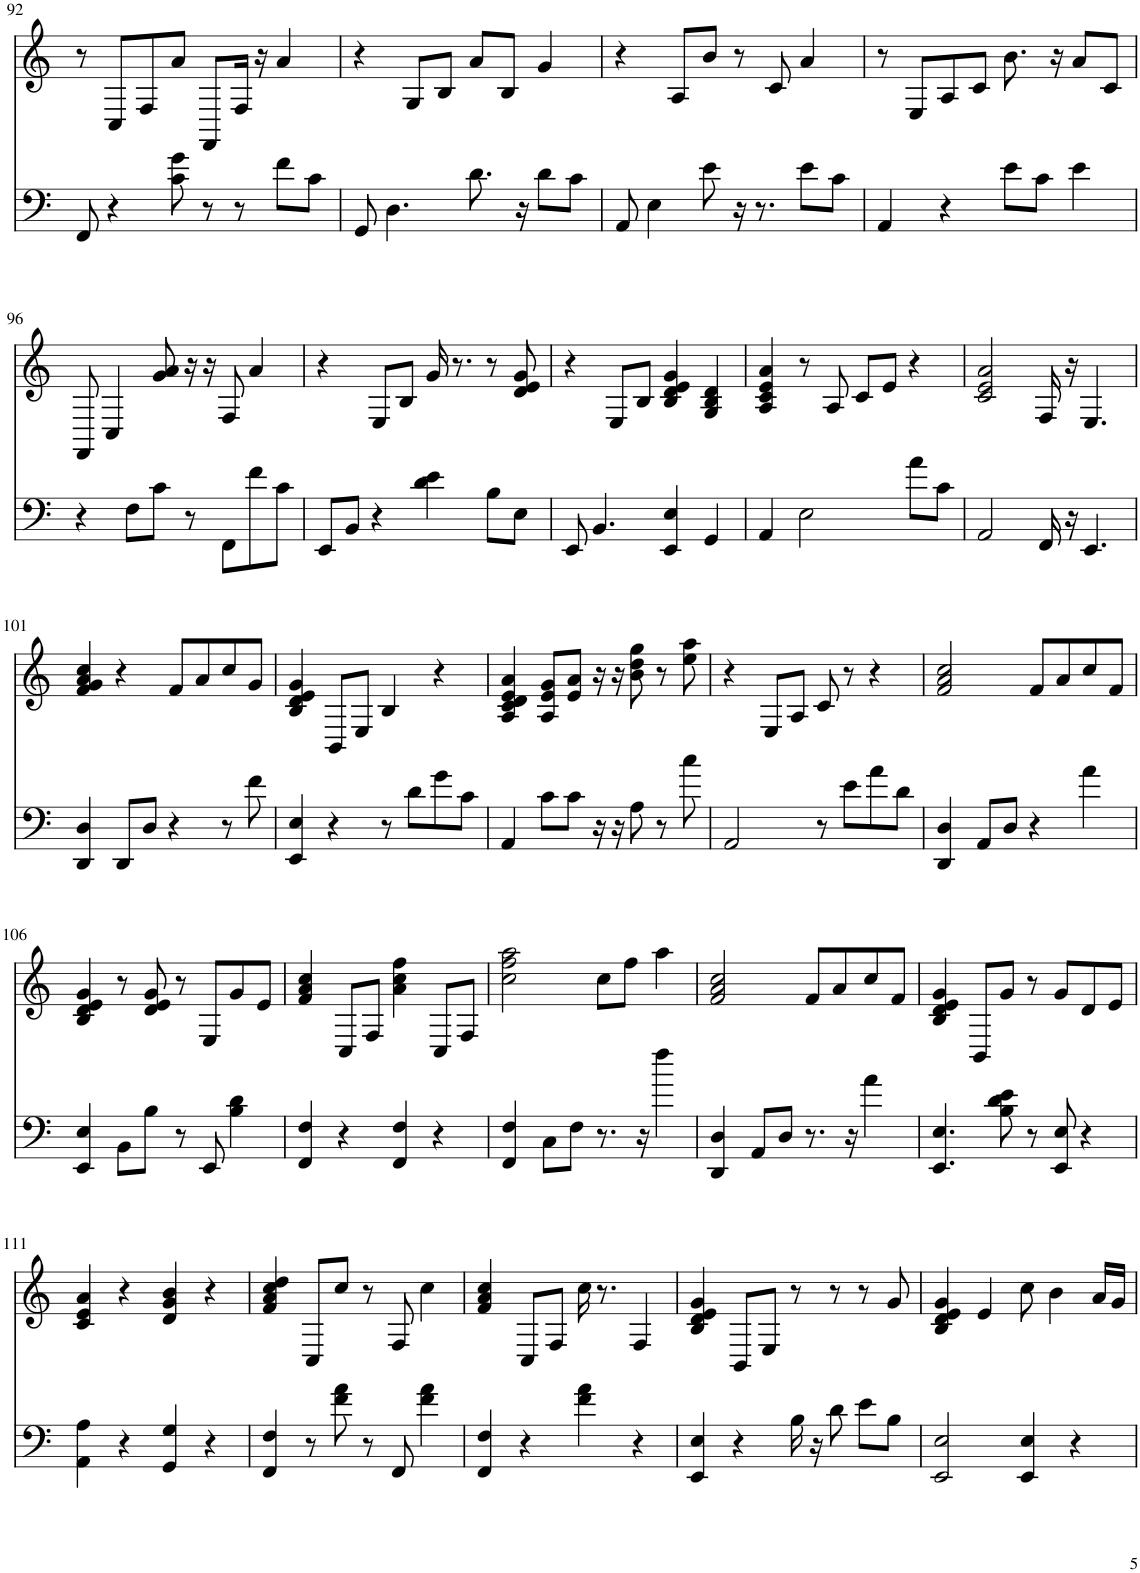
**kern	**kern
*part1	*part1
*staff2	*staff1
*I"Piano	*
*I'Pno.	*
!!LO:PB:g=z
*clefF4	*clefG2
*k[]	*k[]
*M4/4	*M4/4
=92	=92
8FF/	8r
4r	8C/L
.	8F/
8c\ 8g\	8a/J
8r	8FF/L
8r	16F/Jk
.	16r
8f\L	4a/
8c\J	.
=93	=93
8GG/	4r
4.D\	.
.	8G/L
.	8B/J
8.d\	8a/L
.	8B/J
16r	.
8d\L	4g/
8c\J	.
=94	=94
8AA/	4r
4E\	.
.	8A/L
8e\	8b/J
16r	8r
8.r	.
.	8c/
8e\L	4a/
8c\J	.
=95	=95
4AA/	8r
.	8E/L
4r	8A/
.	8c/J
8e\L	8.b\
8c\J	.
.	16r
4e\	8a/L
.	8c/J
!!LO:LB:g=z
=96	=96
4r	8FF/
.	4C/
8F\L	.
8c\J	8g/ 8a/
8r	16r
.	16r
8FF\L	8F/
8f\	4a/
8c\J	.
=97	=97
8EE/L	4r
8BB/J	.
4r	8E/L
.	8B/J
4d\ 4e\	16g/
.	8.r
8B\L	8r
8E\J	8d/ 8e/ 8g/
=98	=98
8EE/	4r
4.BB/	.
.	8E/L
.	8B/J
4EE/ 4E/	4B/ 4d/ 4e/ 4g/
4GG/	4G/ 4B/ 4d/
=99	=99
4AA/	4A/ 4c/ 4e/ 4a/
2E\	8r
.	8A/
.	8c/L
.	8e/J
8a\L	4r
8c\J	.
=100	=100
2AA/	2c/ 2e/ 2a/
16FF/	16F/
16r	16r
4.EE/	4.E/
!!LO:LB:g=z
=101	=101
4DD/ 4D/	4f/ 4g/ 4a/ 4cc/
8DD/L	4r
8D/J	.
4r	8f/L
.	8a/
8r	8cc/
8f\	8g/J
=102	=102
4EE/ 4E/	4B/ 4d/ 4e/ 4g/
4r	8BB/L
.	8E/J
8r	4B/
8d\L	.
8g\	4r
8c\J	.
=103	=103
4AA/	4A/ 4c/ 4d/ 4e/ 4a/
8c\L	8A/ 8e/ 8g/L
8c\J	8e/ 8a/J
16r	16r
16r	16r
8A\	8b\ 8dd\ 8gg\
8r	8r
8cc\	8ee\ 8aa\
=104	=104
2AA/	4r
.	8E/L
.	8A/J
8r	8c/
8e\L	8r
8a\	4r
8d\J	.
=105	=105
4DD/ 4D/	2f/ 2a/ 2cc/
8AA/L	.
8D/J	.
4r	8f/L
.	8a/
4a\	8cc/
.	8f/J
!!LO:LB:g=z
=106	=106
4EE/ 4E/	4B/ 4d/ 4e/ 4g/
8BB\L	8r
8B\J	8d/ 8e/ 8g/
8r	8r
8EE/	8E/L
4B\ 4d\	8g/
.	8e/J
=107	=107
4FF/ 4F/	4f/ 4a/ 4cc/
4r	8C/L
.	8F/J
4FF/ 4F/	4a\ 4cc\ 4ff\
4r	8C/L
.	8F/J
=108	=108
4FF/ 4F/	2cc\ 2ff\ 2aa\
8C\L	.
8F\J	.
8.r	8cc\L
.	8ff\J
16r	.
4ff\	4aa\
=109	=109
4DD/ 4D/	2f/ 2a/ 2cc/
8AA/L	.
8D/J	.
8.r	8f/L
.	8a/
16r	.
4a\	8cc/
.	8f/J
=110	=110
4.EE/ 4.E/	4B/ 4d/ 4e/ 4g/
.	8BB/L
8B\ 8d\ 8e\	8g/J
8r	8r
8EE/ 8E/	8g/L
4r	8d/
.	8e/J
!!LO:LB:g=z
=111	=111
4AA\ 4A\	4c/ 4e/ 4a/
4r	4r
4GG/ 4G/	4d/ 4g/ 4b/
4r	4r
=112	=112
4FF/ 4F/	4f/ 4a/ 4cc/ 4dd/
8r	8C/L
8f\ 8a\	8cc/J
8r	8r
8FF/	8F/
4f\ 4a\	4cc\
=113	=113
4FF/ 4F/	4f/ 4a/ 4cc/
4r	8C/L
.	8F/J
4f\ 4a\	16cc\
.	8.r
4r	4F/
=114	=114
4EE/ 4E/	4B/ 4d/ 4e/ 4g/
4r	8BB/L
.	8E/J
16B\	8r
16r	.
8d\	8r
8e\L	8r
8B\J	8g/
=115	=115
2EE/ 2E/	4B/ 4d/ 4e/ 4g/
.	4e/
4EE/ 4E/	8cc\
.	4b\
4r	.
.	16a/LL
.	16g/JJ
=	=
*-	*-
